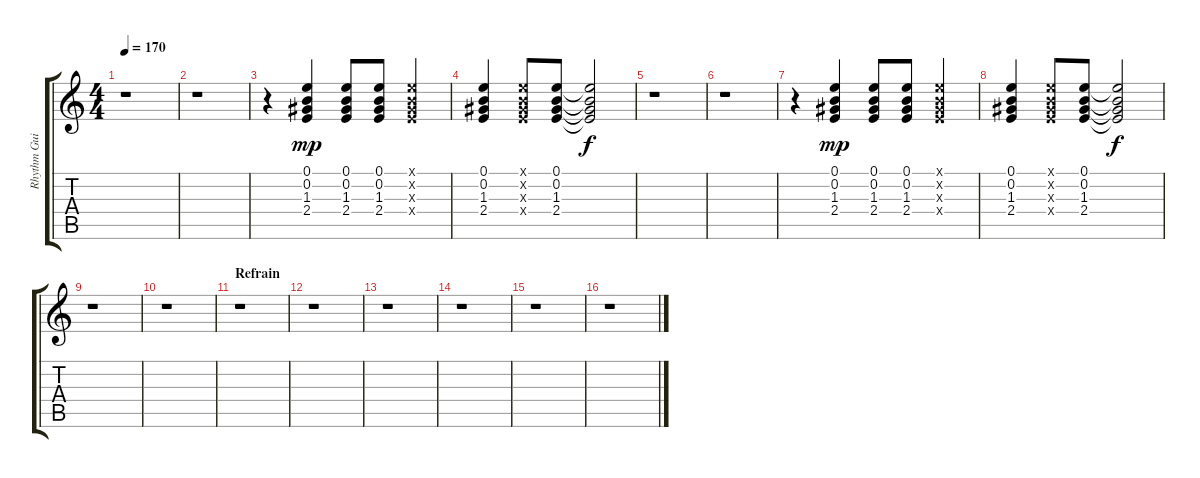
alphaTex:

\track ("Rhythm Guitar" "Rhythm Gui") {instrument acousticguitarsteel}
\staff {score tabs}
\tuning (E4 B3 G3 D3 A2 E2) {hide}
\ts (4 4)
\tempo 170
\clef g2
\ks c
r.1{dy f} |
r.1 |
r.4 (0.1 0.2 1.3 2.4).4{dy mp} (0.1 0.2 1.3 2.4).8 (0.1 0.2 1.3 2.4).8 (0.1{x} 0.2{x} 1.3{x} 2.4{x}).4 |
(0.1 0.2 1.3 2.4).4 (0.1{x} 0.2{x} 1.3{x} 2.4{x}).8 (0.1 0.2 1.3 2.4).8 (0.1{t} 0.2{t} 1.3{t} 2.4{t}).2{dy f} |
r.1 |
r.1 |
r.4 (0.1 0.2 1.3 2.4).4{dy mp} (0.1 0.2 1.3 2.4).8 (0.1 0.2 1.3 2.4).8 (0.1{x} 0.2{x} 1.3{x} 2.4{x}).4 |
(0.1 0.2 1.3 2.4).4 (0.1{x} 0.2{x} 1.3{x} 2.4{x}).8 (0.1 0.2 1.3 2.4).8 (0.1{t} 0.2{t} 1.3{t} 2.4{t}).2{dy f} |
r.1 |
r.1 |
\section ("" "Refrain")
r.1 |
r.1 |
r.1 |
r.1 |
r.1 |
r.1
